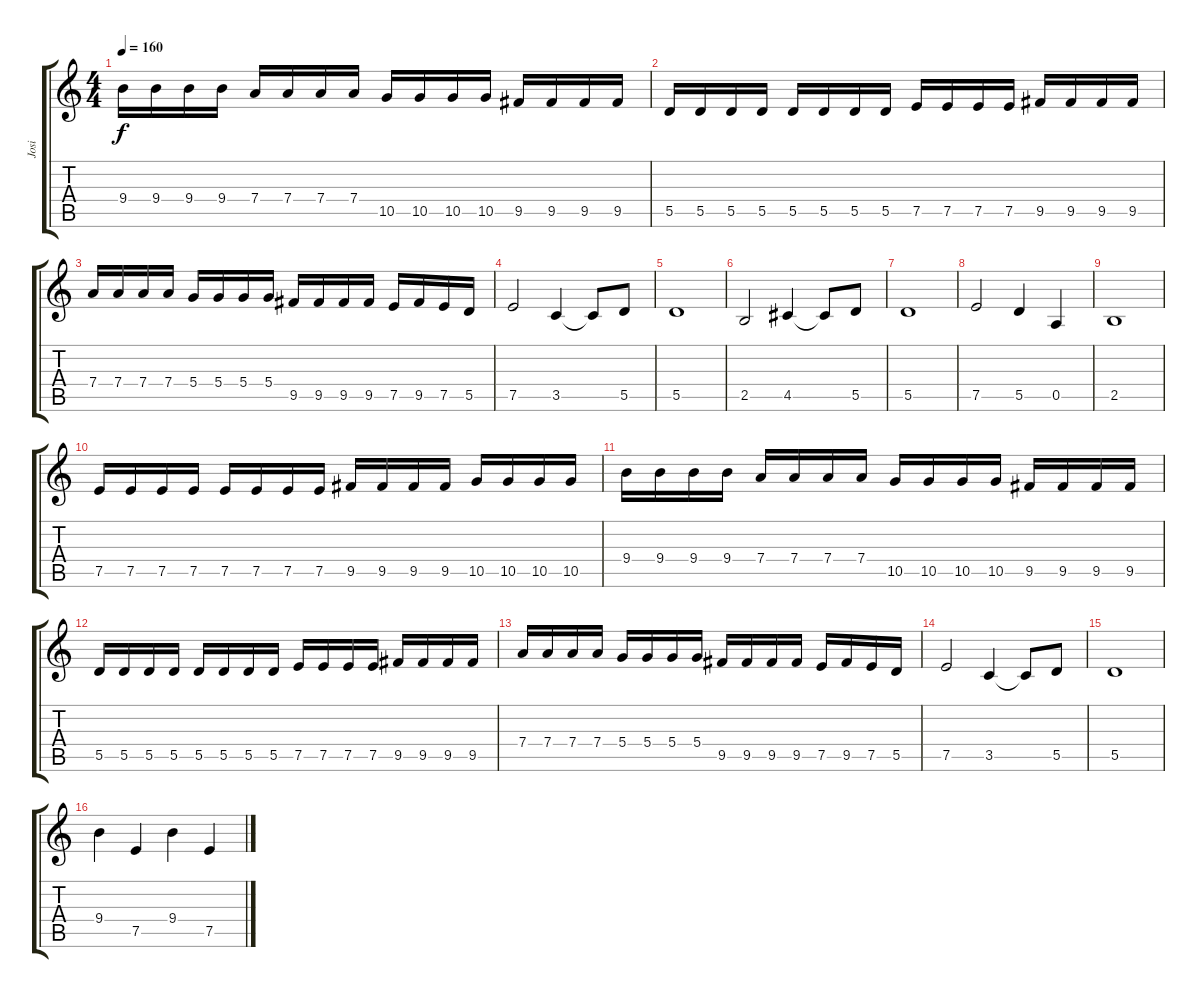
\track ("Josi" "Josi") {instrument overdrivenguitar}
\staff {score tabs}
\tuning (E4 B3 G3 D3 A2 E2) {hide}
\ts (4 4)
\tempo 160
\clef g2
\ks c
9.4.16{dy f} 9.4.16 9.4.16 9.4.16 7.4.16 7.4.16 7.4.16 7.4.16 10.5.16 10.5.16 10.5.16 10.5.16 9.5.16 9.5.16 9.5.16 9.5.16 |
5.5.16 5.5.16 5.5.16 5.5.16 5.5.16 5.5.16 5.5.16 5.5.16 7.5.16 7.5.16 7.5.16 7.5.16 9.5.16 9.5.16 9.5.16 9.5.16 |
7.4.16 7.4.16 7.4.16 7.4.16 5.4.16 5.4.16 5.4.16 5.4.16 9.5.16 9.5.16 9.5.16 9.5.16 7.5.16 9.5.16 7.5.16 5.5.16 |
7.5.2 3.5.4 3.5{t}.8 5.5.8 |
5.5.1 |
2.5.2 4.5.4 4.5{t}.8 5.5.8 |
5.5.1 |
7.5.2 5.5.4 0.5.4 |
2.5.1 |
7.5.16 7.5.16 7.5.16 7.5.16 7.5.16 7.5.16 7.5.16 7.5.16 9.5.16 9.5.16 9.5.16 9.5.16 10.5.16 10.5.16 10.5.16 10.5.16 |
9.4.16 9.4.16 9.4.16 9.4.16 7.4.16 7.4.16 7.4.16 7.4.16 10.5.16 10.5.16 10.5.16 10.5.16 9.5.16 9.5.16 9.5.16 9.5.16 |
5.5.16 5.5.16 5.5.16 5.5.16 5.5.16 5.5.16 5.5.16 5.5.16 7.5.16 7.5.16 7.5.16 7.5.16 9.5.16 9.5.16 9.5.16 9.5.16 |
7.4.16 7.4.16 7.4.16 7.4.16 5.4.16 5.4.16 5.4.16 5.4.16 9.5.16 9.5.16 9.5.16 9.5.16 7.5.16 9.5.16 7.5.16 5.5.16 |
7.5.2 3.5.4 3.5{t}.8 5.5.8 |
5.5.1 |
9.4.4 7.5.4 9.4.4 7.5.4
